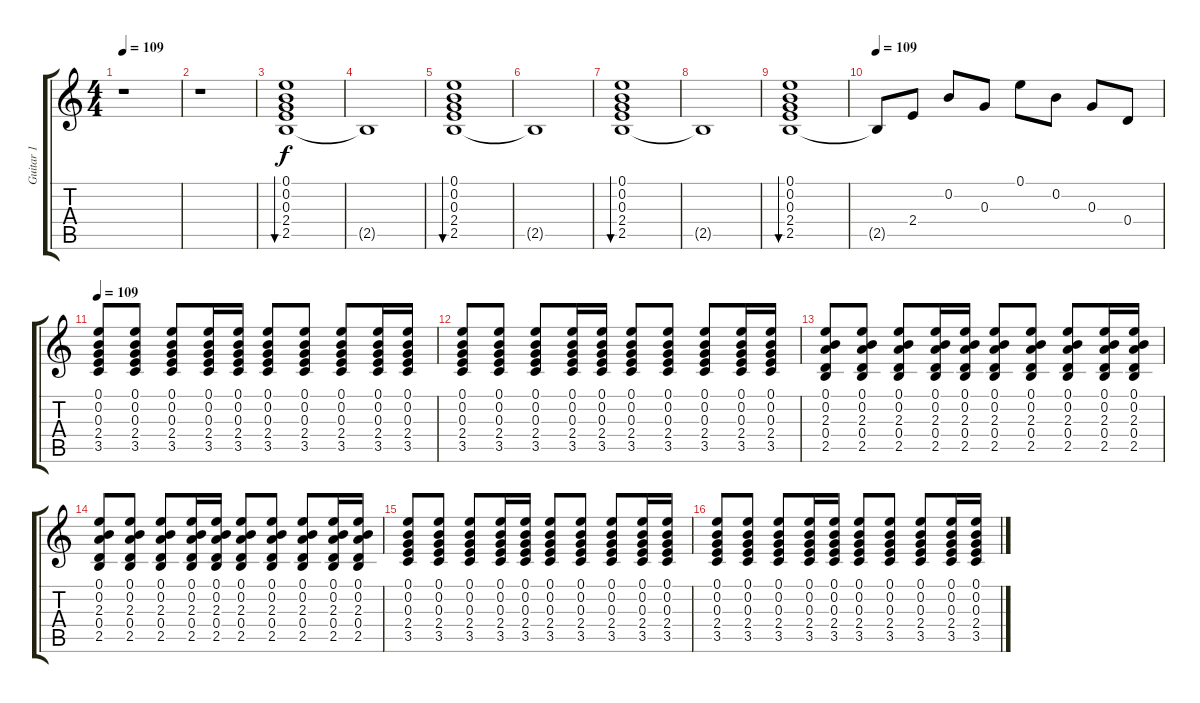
\track ("Guitar 1" "Guitar 1") {instrument acousticguitarsteel}
\staff {score tabs}
\tuning (E4 B3 G3 D3 A2 E2) {hide}
\ts (4 4)
\tempo 109
\tempo 75
\tempo 109
\clef g2
\ks c
r.1{dy f instrument acousticguitarsteel} |
r.1 |
(0.1 0.2 0.3 2.4 2.5).1{bu 240} |
2.5{t}.1 |
(0.1 0.2 0.3 2.4 2.5).1{bu 240} |
2.5{t}.1 |
(0.1 0.2 0.3 2.4 2.5).1{bu 240} |
2.5{t}.1 |
(0.1 0.2 0.3 2.4 2.5).1{bu 240} |
\tempo 109
2.5{t}.8 2.4.8 0.2.8 0.3.8 0.1.8 0.2.8 0.3.8 0.4.8 |
\tempo 109
(0.1 0.2 0.3 2.4 3.5).8 (0.1 0.2 0.3 2.4 3.5).8 (0.1 0.2 0.3 2.4 3.5).8 (0.1 0.2 0.3 2.4 3.5).16 (0.1 0.2 0.3 2.4 3.5).16 (0.1 0.2 0.3 2.4 3.5).8 (0.1 0.2 0.3 2.4 3.5).8 (0.1 0.2 0.3 2.4 3.5).8 (0.1 0.2 0.3 2.4 3.5).16 (0.1 0.2 0.3 2.4 3.5).16 |
(0.1 0.2 0.3 2.4 3.5).8 (0.1 0.2 0.3 2.4 3.5).8 (0.1 0.2 0.3 2.4 3.5).8 (0.1 0.2 0.3 2.4 3.5).16 (0.1 0.2 0.3 2.4 3.5).16 (0.1 0.2 0.3 2.4 3.5).8 (0.1 0.2 0.3 2.4 3.5).8 (0.1 0.2 0.3 2.4 3.5).8 (0.1 0.2 0.3 2.4 3.5).16 (0.1 0.2 0.3 2.4 3.5).16 |
(0.1 0.2 2.3 0.4 2.5).8 (0.1 0.2 2.3 0.4 2.5).8 (0.1 0.2 2.3 0.4 2.5).8 (0.1 0.2 2.3 0.4 2.5).16 (0.1 0.2 2.3 0.4 2.5).16 (0.1 0.2 2.3 0.4 2.5).8 (0.1 0.2 2.3 0.4 2.5).8 (0.1 0.2 2.3 0.4 2.5).8 (0.1 0.2 2.3 0.4 2.5).16 (0.1 0.2 2.3 0.4 2.5).16 |
(0.1 0.2 2.3 0.4 2.5).8 (0.1 0.2 2.3 0.4 2.5).8 (0.1 0.2 2.3 0.4 2.5).8 (0.1 0.2 2.3 0.4 2.5).16 (0.1 0.2 2.3 0.4 2.5).16 (0.1 0.2 2.3 0.4 2.5).8 (0.1 0.2 2.3 0.4 2.5).8 (0.1 0.2 2.3 0.4 2.5).8 (0.1 0.2 2.3 0.4 2.5).16 (0.1 0.2 2.3 0.4 2.5).16 |
(0.1 0.2 0.3 2.4 3.5).8 (0.1 0.2 0.3 2.4 3.5).8 (0.1 0.2 0.3 2.4 3.5).8 (0.1 0.2 0.3 2.4 3.5).16 (0.1 0.2 0.3 2.4 3.5).16 (0.1 0.2 0.3 2.4 3.5).8 (0.1 0.2 0.3 2.4 3.5).8 (0.1 0.2 0.3 2.4 3.5).8 (0.1 0.2 0.3 2.4 3.5).16 (0.1 0.2 0.3 2.4 3.5).16 |
(0.1 0.2 0.3 2.4 3.5).8 (0.1 0.2 0.3 2.4 3.5).8 (0.1 0.2 0.3 2.4 3.5).8 (0.1 0.2 0.3 2.4 3.5).16 (0.1 0.2 0.3 2.4 3.5).16 (0.1 0.2 0.3 2.4 3.5).8 (0.1 0.2 0.3 2.4 3.5).8 (0.1 0.2 0.3 2.4 3.5).8 (0.1 0.2 0.3 2.4 3.5).16 (0.1 0.2 0.3 2.4 3.5).16
